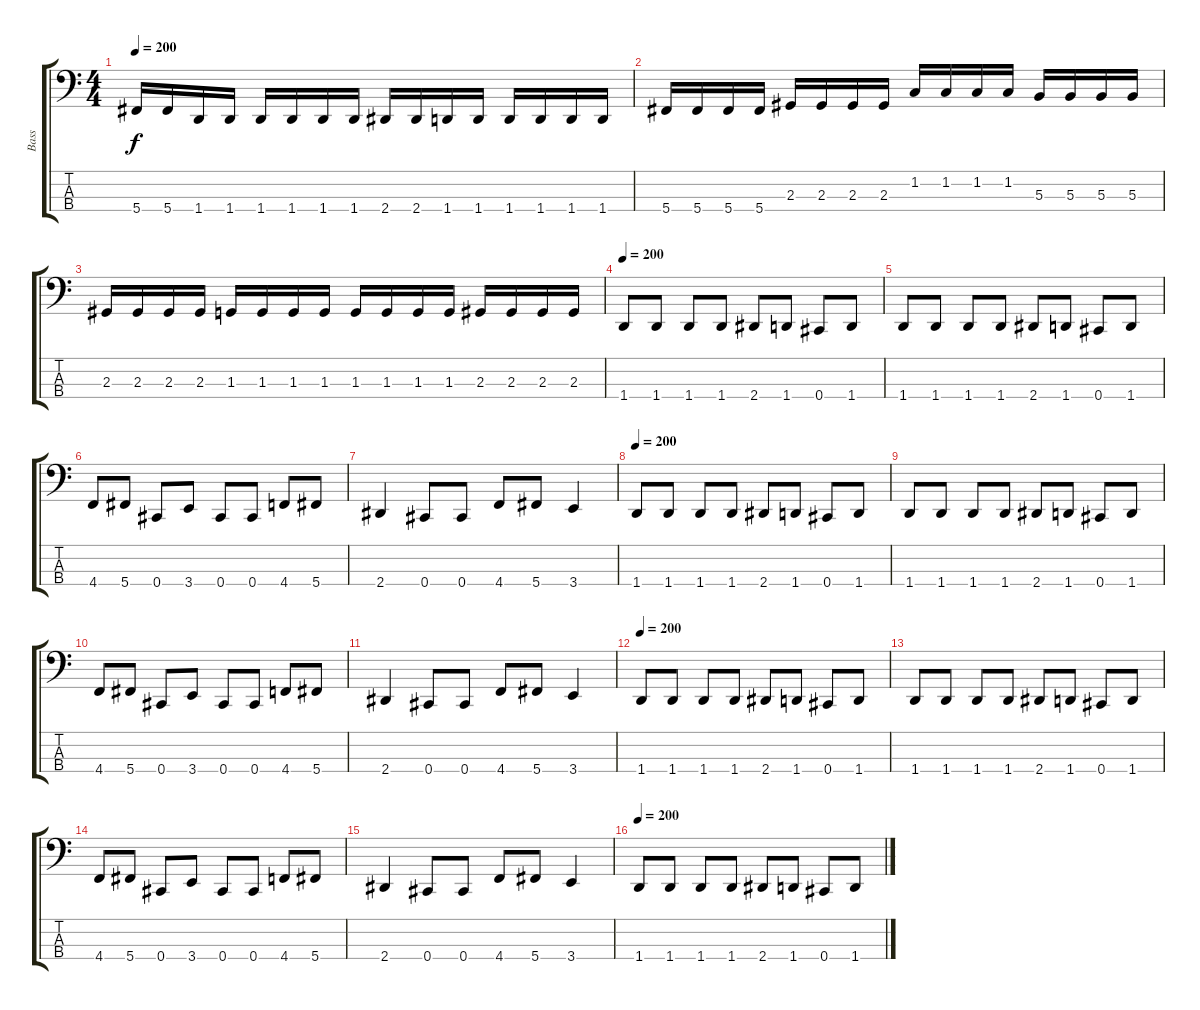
\track ("Bass" "Bass") {instrument electricbasspick}
\staff {score tabs}
\tuning (E2 B1 Gb1 Db1) {hide}
\ts (4 4)
\tempo 200
\clef f4
\ks c
5.4.16{dy f} 5.4.16 1.4.16 1.4.16 1.4.16 1.4.16 1.4.16 1.4.16 2.4.16 2.4.16 1.4.16 1.4.16 1.4.16 1.4.16 1.4.16 1.4.16 |
5.4.16 5.4.16 5.4.16 5.4.16 2.3.16 2.3.16 2.3.16 2.3.16 1.2.16 1.2.16 1.2.16 1.2.16 5.3.16 5.3.16 5.3.16 5.3.16 |
2.3.16 2.3.16 2.3.16 2.3.16 1.3.16 1.3.16 1.3.16 1.3.16 1.3.16 1.3.16 1.3.16 1.3.16 2.3.16 2.3.16 2.3.16 2.3.16 |
\tempo 200
1.4.8 1.4.8 1.4.8 1.4.8 2.4.8 1.4.8 0.4.8 1.4.8 |
1.4.8 1.4.8 1.4.8 1.4.8 2.4.8 1.4.8 0.4.8 1.4.8 |
4.4.8 5.4.8 0.4.8 3.4.8 0.4.8 0.4.8 4.4.8 5.4.8 |
2.4.4 0.4.8 0.4.8 4.4.8 5.4.8 3.4.4 |
\tempo 200
1.4.8 1.4.8 1.4.8 1.4.8 2.4.8 1.4.8 0.4.8 1.4.8 |
1.4.8 1.4.8 1.4.8 1.4.8 2.4.8 1.4.8 0.4.8 1.4.8 |
4.4.8 5.4.8 0.4.8 3.4.8 0.4.8 0.4.8 4.4.8 5.4.8 |
2.4.4 0.4.8 0.4.8 4.4.8 5.4.8 3.4.4 |
\tempo 200
1.4.8 1.4.8 1.4.8 1.4.8 2.4.8 1.4.8 0.4.8 1.4.8 |
1.4.8 1.4.8 1.4.8 1.4.8 2.4.8 1.4.8 0.4.8 1.4.8 |
4.4.8 5.4.8 0.4.8 3.4.8 0.4.8 0.4.8 4.4.8 5.4.8 |
2.4.4 0.4.8 0.4.8 4.4.8 5.4.8 3.4.4 |
\tempo 200
1.4.8 1.4.8 1.4.8 1.4.8 2.4.8 1.4.8 0.4.8 1.4.8
